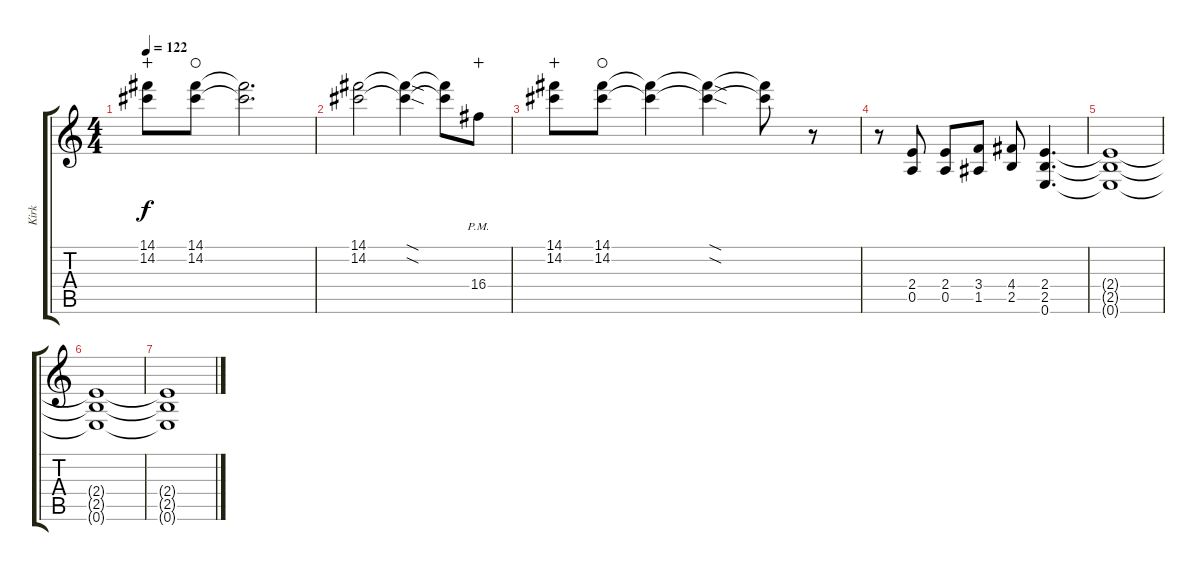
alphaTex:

\track ("Kirk" "Kirk") {instrument distortionguitar}
\staff {score tabs}
\tuning (E4 B3 G3 D3 A2 E2) {hide}
\ts (4 4)
\tempo 122
\clef g2
\ks c
(14.1 14.2).8{dy f wahc} (14.1 14.2).8{waho} (14.1{t} 14.2{t}).2{d} |
(14.1 14.2).2 (14.1{sod t} 14.2{sod t}).4 (14.1{t} 14.2{t}).8 16.4{pm}.8{wahc} |
(14.1 14.2).8{wahc} (14.1 14.2).8{waho} (14.1{t} 14.2{t}).4 (14.1{sod t} 14.2{sod t}).4 (14.1{t} 14.2{t}).8 r.8 |
r.8 (2.4 0.5).8 (2.4 0.5).8 (3.4 1.5).8 (4.4 2.5).8 (2.4 2.5 0.6).4{d} |
(2.4{t} 2.5{t} 0.6{t}).1{volume 0} |
(2.4{t} 2.5{t} 0.6{t}).1 |
(2.4{t} 2.5{t} 0.6{t}).1
